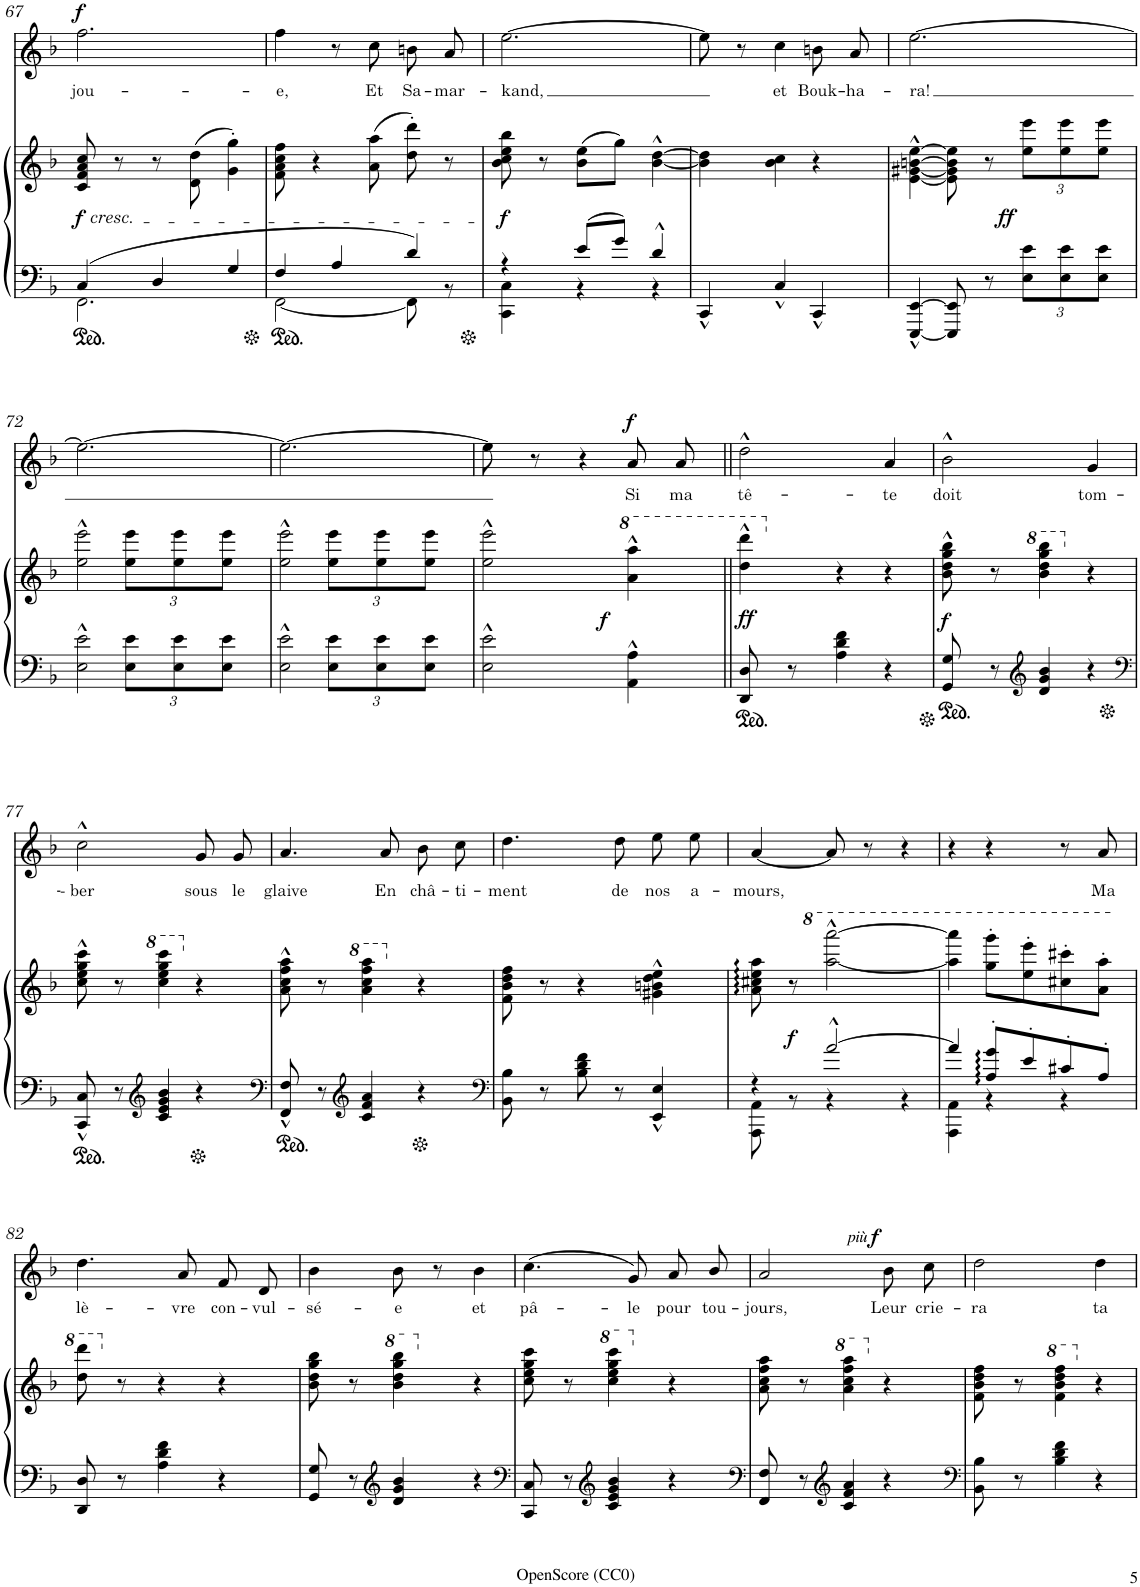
**kern	**kern	**dynam	**kern	**text	**dynam
*part2	*part2	*part2	*part1	*part1	*part1
*staff3	*staff2	*staff2/3	*staff1	*staff1	*staff1
*I"Piano	*	*	*I"Chant Voice	*	*
*I'Pno	*	*	*	*	*
!!LO:PB:g=z
*clefF4	*clefG2	*	*clefG2	*	*
*k[b-]	*k[b-]	*	*k[b-]	*	*
*M3/4	*M3/4	*	*M3/4	*	*
=67	=67	=67	=67	=67	=67
*^	*	*	*	*	*
!	!	!LO:TX:b:i:t=cresc.	!	!	!	!
!	!	!	!LO:DY:b	!	!LO:LY:b	!LO:DY:a
4C/	2.FF\	8c/ 8f/ 8a/ 8cc/	f	2.ff\	jou-	f
.	.	8r	.	.	.	.
4D/	.	8r	.	.	.	.
.	.	(8d\ 8dd\	.	.	.	.
4G/	.	4g\' 4gg\')	.	.	.	.
=68	=68	=68	=68	=68	=68	=68
!	!	!	!	!	!LO:LY:b	!
4F/	[2FF\	8f\ 8a\ 8cc\ 8ff\	.	4ff\	-e,	.
.	.	4r	.	.	.	.
4A/	.	.	.	8r	.	.
!	!	!	!	!	!LO:LY:b	!
.	.	(8a\ 8aa\	.	8cc\	Et	.
!	!	!	!	!	!LO:LY:b	!
4d/	8FF\]	8dd\' 8ddd\')	.	8bn/L	Sa-	.
!	!	!	!	!	!LO:LY:b	!
.	8r	8r	.	8a/J	-mar-	.
=69	=69	=69	=69	=69	=69	=69
!	!	!	!LO:DY:b	!	!LO:LY:b	!
4r	4CC\ 4C\	8b-\ 8cc\ 8ee\ 8bb-\	f	[2.ee\	-kand,	.
.	.	8r	.	.	.	.
8e/L	4r	(8b-\ 8ee\L	.	.	.	.
8g/J	.	8gg\J)	.	.	.	.
4d^^/	4r	[4b-\^^ [4dd\^^	.	.	.	.
*v	*v	*	*	*	*	*
=70	=70	=70	=70	=70	=70
4CC^^/	4b-\] 4dd\]	.	8ee\]	.	.
.	.	.	8r	.	.
!	!	!	!	!LO:LY:b	!
4C^^/	4b-\ 4cc\	.	4cc\	et	.
!	!	!	!	!LO:LY:b	!
4CC^^/	4r	.	8bn/L	Bouk-	.
!	!	!	!	!LO:LY:b	!
.	.	.	8a/J	-ha-	.
=71	=71	=71	=71	=71	=71
!	!	!	!	!LO:LY:b	!
[4EEE/^^ [4EE/^^	[4e\^^ [4g#X\^^ [4bn\^^ [4ee\^^	.	[2.ee\	-ra!	.
8EEE/] 8EE/]	8e\] 8g#\] 8b\] 8ee\]	.	.	.	.
8r	8r	.	.	.	.
*Xbrackettup	*Xbrackettup	*	*	*	*
!	!	!LO:DY:b	!	!	!
12E\ 12e\L	12ee\ 12eee\L	ff	.	.	.
12E\ 12e\	12ee\ 12eee\	.	.	.	.
12E\ 12e\J	12ee\ 12eee\J	.	.	.	.
!!LO:LB:g=z
=72	=72	=72	=72	=72	=72
2E\^^ 2e\^^	2ee\^^ 2eee\^^	.	2.ee\_	.	.
12E\ 12e\L	12ee\ 12eee\L	.	.	.	.
12E\ 12e\	12ee\ 12eee\	.	.	.	.
12E\ 12e\J	12ee\ 12eee\J	.	.	.	.
=73	=73	=73	=73	=73	=73
2E\^^ 2e\^^	2ee\^^ 2eee\^^	.	2.ee\_	.	.
12E\ 12e\L	12ee\ 12eee\L	.	.	.	.
12E\ 12e\	12ee\ 12eee\	.	.	.	.
12E\ 12e\J	12ee\ 12eee\J	.	.	.	.
=74	=74	=74	=74	=74	=74
2E\^^ 2e\^^	2ee\^^ 2eee\^^	.	8ee\]	.	.
.	.	.	8r	.	.
.	.	.	4r	.	.
*	*8va	*	*	*	*
!	!	!LO:DY:b	!	!LO:LY:b	!LO:DY:a
4AA\^^ 4A\^^	4aa\^^ 4aaa\^^	f	8a/L	Si	f
!	!	!	!	!LO:LY:b	!
.	.	.	8a/J	ma	.
=75||	=75||	=75||	=75||	=75||	=75||
!	!	!LO:DY:b	!	!LO:LY:b	!
8DD/ 8D/	4ddd\^^ 4dddd\^^	ff	2dd^^\	tê-	.
8r	.	.	.	.	.
*	*X8va	*	*	*	*
4A\ 4d\ 4f\	4r	.	.	.	.
!	!	!	!	!LO:LY:b	!
4r	4r	.	4a/	-te	.
=76	=76	=76	=76	=76	=76
!	!	!LO:DY:b	!	!LO:LY:b	!
8GG/ 8G/	8b-\^^ 8dd\^^ 8gg\^^ 8bb-\^^	f	2b-^^\	doit	.
8r	8r	.	.	.	.
*clefG2	*	*	*	*	*
*	*8va	*	*	*	*
4d/ 4g/ 4b-/	4bb-\ 4ddd\ 4ggg\ 4bbb-\	.	.	.	.
*	*X8va	*	*	*	*
!	!	!	!	!LO:LY:b	!
4r	4r	.	4g/	tom-	.
!!LO:LB:g=z
=77	=77	=77	=77	=77	=77
*clefF4	*	*	*	*	*
!	!	!	!	!LO:LY:b	!
8CC/^^ 8C/^^	8cc\^^ 8ee\^^ 8gg\^^ 8ccc\^^	.	2cc^^\	-- ber	.
8r	8r	.	.	.	.
*clefG2	*	*	*	*	*
*	*8va	*	*	*	*
4c/ 4e/ 4g/ 4b-/	4ccc\ 4eee\ 4ggg\ 4cccc\	.	.	.	.
*	*X8va	*	*	*	*
!	!	!	!	!LO:LY:b	!
4r	4r	.	8g/L	sous	.
!	!	!	!	!LO:LY:b	!
.	.	.	8g/J	le	.
=78	=78	=78	=78	=78	=78
*clefF4	*	*	*	*	*
!	!	!	!	!LO:LY:b	!
8FF/^^ 8F/^^	8a\^^ 8cc\^^ 8ff\^^ 8aa\^^	.	4.a/	glaive	.
8r	8r	.	.	.	.
*clefG2	*	*	*	*	*
*	*8va	*	*	*	*
4c/ 4f/ 4a/	4aa\ 4ccc\ 4fff\ 4aaa\	.	.	.	.
!	!	!	!	!LO:LY:b	!
.	.	.	8a/	En	.
*	*X8va	*	*	*	*
!	!	!	!	!LO:LY:b	!
4r	4r	.	8b-\L	châ-	.
!	!	!	!	!LO:LY:b	!
.	.	.	8cc\J	-ti-	.
=79	=79	=79	=79	=79	=79
*clefF4	*	*	*	*	*
!	!	!	!	!LO:LY:b	!
8BB-\ 8B-\	8f\ 8b-\ 8dd\ 8ff\	.	4.dd\	-ment	.
8r	8r	.	.	.	.
8B-\ 8d\ 8f\	4r	.	.	.	.
!	!	!	!	!LO:LY:b	!
8r	.	.	8dd\	de	.
!	!	!	!	!LO:LY:b	!
4EE/^^ 4E/^^	4g#X\^^ 4bn\^^ 4dd\^^ 4ee\^^	.	8ee\L	nos	.
!	!	!	!	!LO:LY:b	!
.	.	.	8ee\J	a-	.
=80	=80	=80	=80	=80	=80
*^	*	*	*	*	*
!	!	!	!	!	!LO:LY:b	!
4r	8AAA\ 8AA\	8a\ 8cc#X\ 8ee\ 8aa\	.	[4a/	-mours,	.
!	!	!	!LO:DY:b	!	!	!
.	8r	8r	f	.	.	.
*	*	*8va	*	*	*	*
[>2a^^/	4r	[2aaa\^^ [2aaaa\^^	.	8a/]	.	.
.	.	.	.	8r	.	.
.	4r	.	.	4r	.	.
=81	=81	=81	=81	=81	=81	=81
4a/]	4AAA\ 4AA\	4aaa\] 4aaaa\]	.	4r	.	.
8A/' 8g/'L	4r	8ggg\' 8gggg\'L	.	4r	.	.
8e'/	.	8eee\' 8eeee\'	.	.	.	.
8c#X'/	4r	8ccc#X\' 8cccc#X\'	.	8r	.	.
!	!	!	!	!	!LO:LY:b	!
8A'/J	.	8aa\' 8aaa\'J	.	8a/	Ma	.
*v	*v	*	*	*	*	*
!!LO:LB:g=z
=82	=82	=82	=82	=82	=82
!	!	!	!	!LO:LY:b	!
8DD/ 8D/	8ddd\ 8dddd\	.	4.dd\	lè-	.
*	*X8va	*	*	*	*
8r	8r	.	.	.	.
4A\ 4d\ 4f\	4r	.	.	.	.
!	!	!	!	!LO:LY:b	!
.	.	.	8a/	-vre	.
!	!	!	!	!LO:LY:b	!
4r	4r	.	8f/L	con-	.
!	!	!	!	!LO:LY:b	!
.	.	.	8d/J	-vul-	.
=83	=83	=83	=83	=83	=83
!	!	!	!	!LO:LY:b	!
8GG/ 8G/	8b-\ 8dd\ 8gg\ 8bb-\	.	4b-\	-sé-	.
8r	8r	.	.	.	.
*clefG2	*	*	*	*	*
*	*8va	*	*	*	*
!	!	!	!	!LO:LY:b	!
4d/ 4g/ 4b-/	4bb-\ 4ddd\ 4ggg\ 4bbb-\	.	8b-\	-e	.
.	.	.	8r	.	.
*	*X8va	*	*	*	*
!	!	!	!	!LO:LY:b	!
4r	4r	.	4b-\	et	.
=84	=84	=84	=84	=84	=84
*clefF4	*	*	*	*	*
!	!	!	!	!LO:LY:b	!
8CC/ 8C/	8cc\ 8ee\ 8gg\ 8ccc\	.	(4.cc\	pâ-	.
8r	8r	.	.	.	.
*clefG2	*	*	*	*	*
*	*8va	*	*	*	*
4c/ 4e/ 4g/ 4b-/	4ccc\ 4eee\ 4ggg\ 4cccc\	.	.	.	.
!	!	!	!	!LO:LY:b	!
.	.	.	8g/)	-le	.
*	*X8va	*	*	*	*
!	!	!	!	!LO:LY:b	!
4r	4r	.	8a/L	pour	.
!	!	!	!	!LO:LY:b	!
.	.	.	8b-/J	tou-	.
=85	=85	=85	=85	=85	=85
*clefF4	*	*	*	*	*
!	!	!	!	!LO:LY:b	!
8FF/ 8F/	8a\ 8cc\ 8ff\ 8aa\	.	2a/	-jours,	.
8r	8r	.	.	.	.
*clefG2	*	*	*	*	*
*	*8va	*	*	*	*
4c/ 4f/ 4a/	4aa\ 4ccc\ 4fff\ 4aaa\	.	.	.	.
*	*X8va	*	*	*	*
!	!	!	!	!LO:LY:b	!LO:DY:a
!	!	!	!	!	!LO:DY:n=1:a
4r	4r	.	8b-\L	Leur	other-dynamics f
!	!	!	!	!LO:LY:b	!
.	.	.	8cc\J	crie-	.
=86	=86	=86	=86	=86	=86
*clefF4	*	*	*	*	*
!	!	!	!	!LO:LY:b	!
8BB-\ 8B-\	8f\ 8b-\ 8dd\ 8ff\	.	2dd\	-ra	.
8r	8r	.	.	.	.
*	*8va	*	*	*	*
4B-\ 4d\ 4f\	4ff\ 4bb-\ 4ddd\ 4fff\	.	.	.	.
*	*X8va	*	*	*	*
!	!	!	!	!LO:LY:b	!
4r	4r	.	4dd\	ta	.
=	=	=	=	=	=
*-	*-	*-	*-	*-	*-
